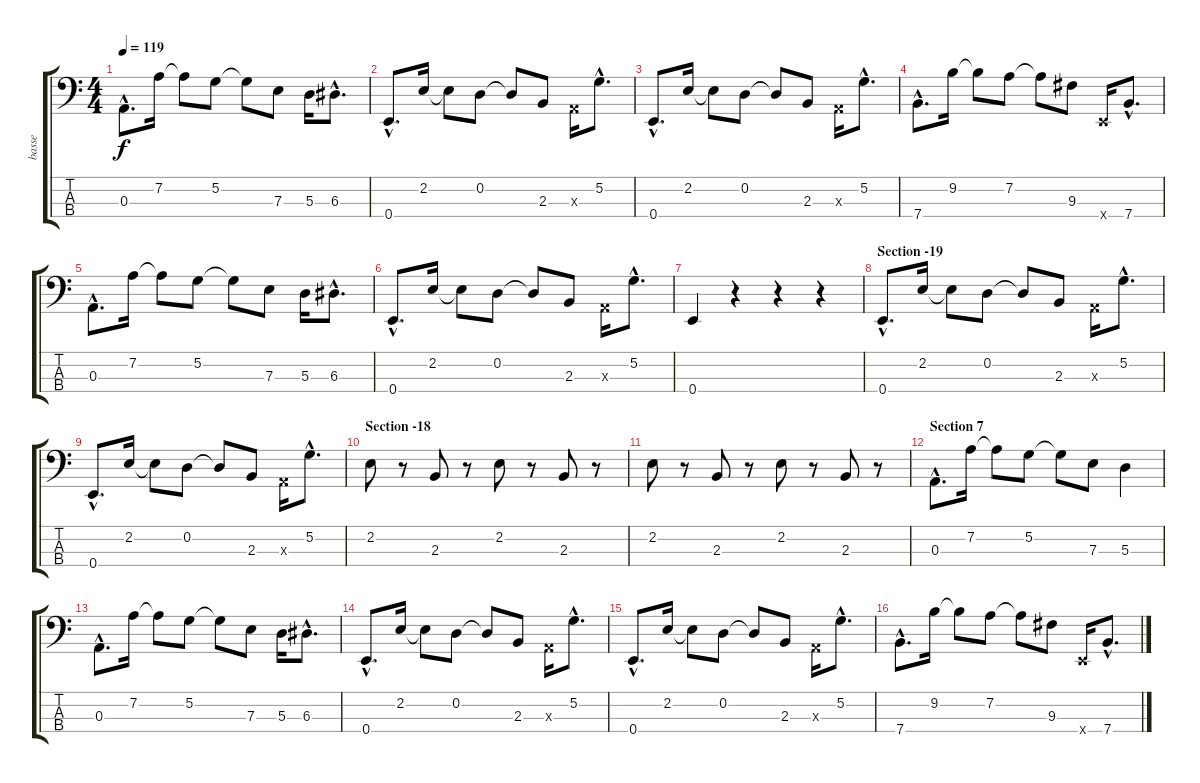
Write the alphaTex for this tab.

\track ("basse" "basse") {instrument electricbassfinger}
\staff {score tabs}
\tuning (G2 D2 A1 E1) {hide}
\ts (4 4)
\tempo 119
\clef f4
\ks c
0.3{hac}.8{d dy f} 7.2.16 7.2{t}.8 5.2.8 5.2{t}.8 7.3.8 5.3.16 6.3{hac}.8{d} |
0.4{hac}.8{d} 2.2.16 2.2{t}.8 0.2.8 0.2{t}.8 2.3.8 0.3{x}.16 5.2{hac}.8{d} |
0.4{hac}.8{d} 2.2.16 2.2{t}.8 0.2.8 0.2{t}.8 2.3.8 0.3{x}.16 5.2{hac}.8{d} |
7.4{hac}.8{d} 9.2.16 9.2{t}.8 7.2.8 7.2{t}.8 9.3.8 0.4{x}.16 7.4{hac}.8{d} |
0.3{hac}.8{d} 7.2.16 7.2{t}.8 5.2.8 5.2{t}.8 7.3.8 5.3.16 6.3{hac}.8{d} |
0.4{hac}.8{d} 2.2.16 2.2{t}.8 0.2.8 0.2{t}.8 2.3.8 0.3{x}.16 5.2{hac}.8{d} |
0.4.4 r.4 r.4 r.4 |
\section ("" "Section -19")
0.4{hac}.8{d} 2.2.16 2.2{t}.8 0.2.8 0.2{t}.8 2.3.8 0.3{x}.16 5.2{hac}.8{d} |
0.4{hac}.8{d} 2.2.16 2.2{t}.8 0.2.8 0.2{t}.8 2.3.8 0.3{x}.16 5.2{hac}.8{d} |
\section ("" "Section -18")
2.2.8 r.8 2.3.8 r.8 2.2.8 r.8 2.3.8 r.8 |
2.2.8 r.8 2.3.8 r.8 2.2.8 r.8 2.3.8 r.8 |
\section ("" "Section 7")
0.3{hac}.8{d} 7.2.16 7.2{t}.8 5.2.8 5.2{t}.8 7.3.8 5.3.4 |
0.3{hac}.8{d} 7.2.16 7.2{t}.8 5.2.8 5.2{t}.8 7.3.8 5.3.16 6.3{hac}.8{d} |
0.4{hac}.8{d} 2.2.16 2.2{t}.8 0.2.8 0.2{t}.8 2.3.8 0.3{x}.16 5.2{hac}.8{d} |
0.4{hac}.8{d} 2.2.16 2.2{t}.8 0.2.8 0.2{t}.8 2.3.8 0.3{x}.16 5.2{hac}.8{d} |
7.4{hac}.8{d} 9.2.16 9.2{t}.8 7.2.8 7.2{t}.8 9.3.8 0.4{x}.16 7.4{hac}.8{d}
